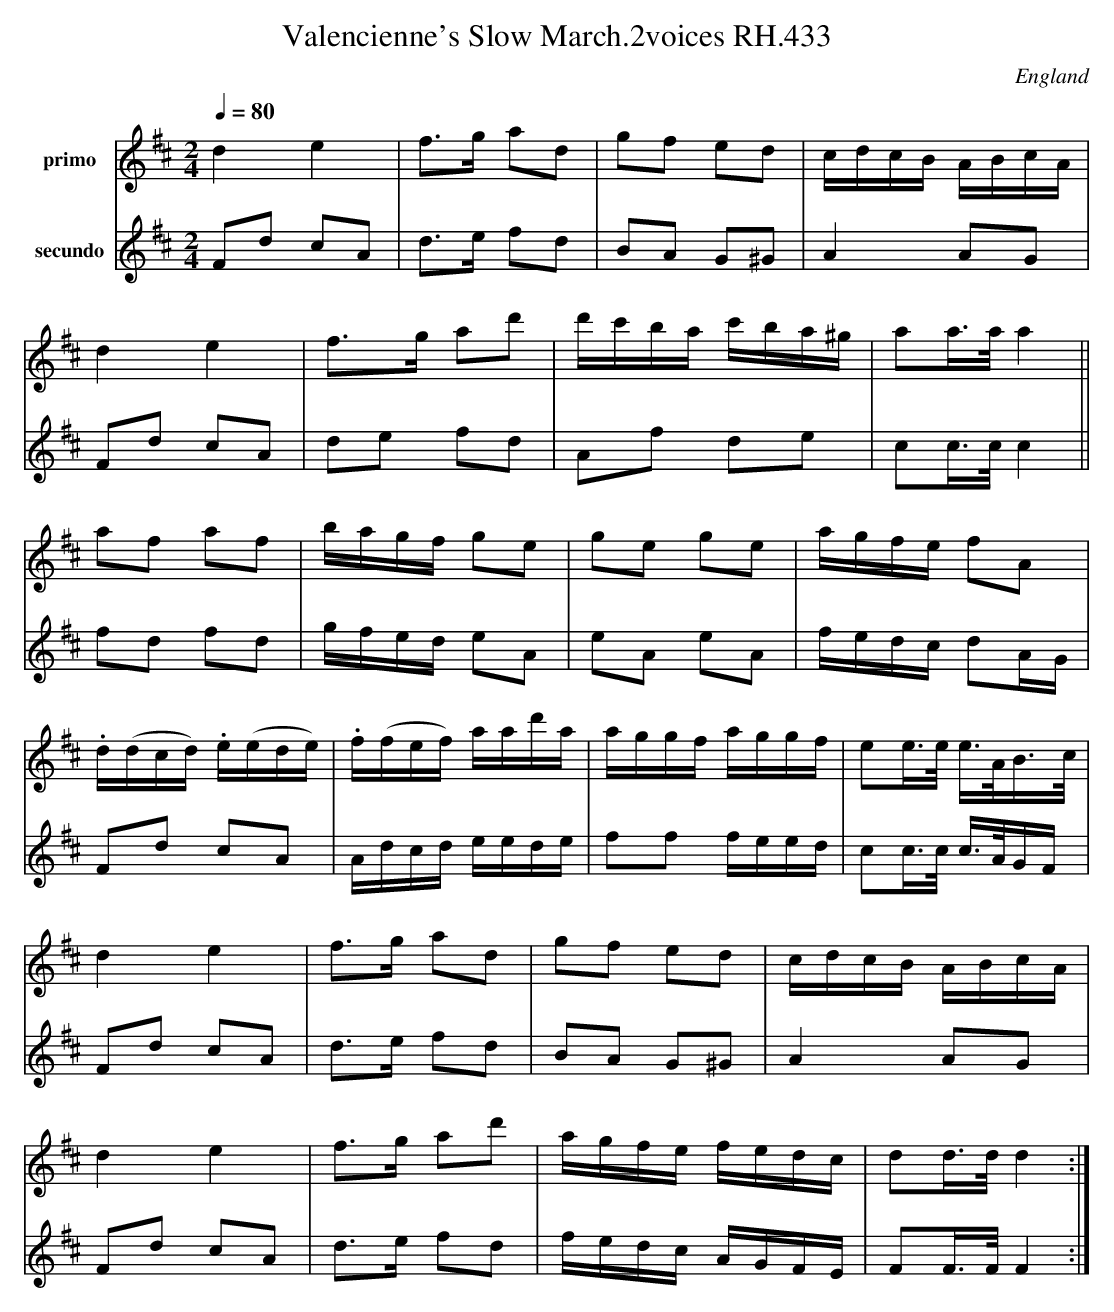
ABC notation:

X:1
T:Valencienne's Slow March.2voices RH.433
L:1/16
M:2/4
O:England
Q:1/4=80
V:1 name="primo"
V:2 name="secundo"
K:D
[V:1] d4 e4|f3g a2d2|g2f2 e2d2|cdcB ABcA|
[V:2] F2d2 c2A2|d3e f2d2|B2A2 G2^G2|A4 A2G2|
[V:1] d4 e4|f3g a2d'2|d'c'ba c'ba^g|a2a>a a4||
[V:2] F2d2 c2A2|d2e2 f2d2|A2f2 d2e2|c2c>c c4||
[V:1] a2f2 a2f2|bagf g2e2|g2e2 g2e2|agfe f2A2|
[V:2] f2d2 f2d2|gfed e2A2|e2A2 e2A2|fedc d2AG|
[V:1] .d(dcd) .e(ede)|.f(fef) aad'a|aggf aggf|e2e>e e>AB>c|
[V:2] F2d2 c2A2|Adcd eede|f2f2 feed|c2c>c c>AGF|
[V:1] d4 e4|f3g a2d2|g2f2 e2d2|cdcB ABcA|
[V:2] F2d2 c2A2|d3e f2d2|B2A2 G2^G2|A4 A2G2|
[V:1] d4 e4|f3g a2d'2|agfe fedc|d2d>d d4:|
[V:2] F2d2 c2A2|d3e f2d2|fedc AGFE|F2F>F F4:|
